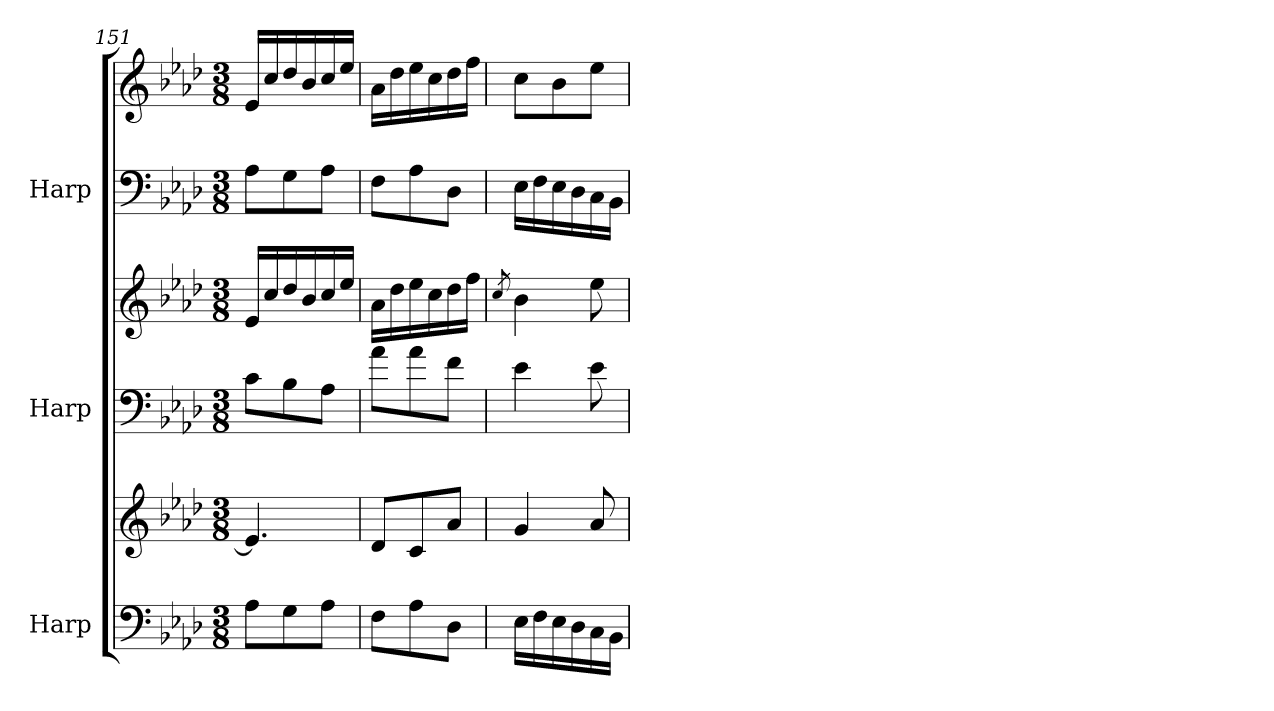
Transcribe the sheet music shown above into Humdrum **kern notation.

**kern	**kern	**kern	**kern	**kern	**kern
*part3	*part3	*part2	*part2	*part1	*part1
*staff6	*staff5	*staff4	*staff3	*staff2	*staff1
*I"Harp	*	*I"Harp	*	*I"Harp	*
*I'Hp	*	*I'Hp	*	*I'Hp	*
*clefF4	*clefG2	*clefF4	*clefG2	*clefF4	*clefG2
*k[b-e-a-d-]	*k[b-e-a-d-]	*k[b-e-a-d-]	*k[b-e-a-d-]	*k[b-e-a-d-]	*k[b-e-a-d-]
*M3/8	*M3/8	*M3/8	*M3/8	*M3/8	*M3/8
=151	=151	=151	=151	=151	=151
8A-\L	4.e-/]	8c\L	16e-/LL	8A-\L	16e-/LL
.	.	.	16cc/	.	16cc/
8G\	.	8B-\	16dd-/	8G\	16dd-/
.	.	.	16b-/	.	16b-/
8A-\J	.	8A-\J	16cc/	8A-\J	16cc/
.	.	.	16ee-/JJ	.	16ee-/JJ
=152	=152	=152	=152	=152	=152
8F\L	8d-/L	8a-\L	16a-\LL	8F\L	16a-\LL
.	.	.	16dd-\	.	16dd-\
8A-\	8c/	8a-\	16ee-\	8A-\	16ee-\
.	.	.	16cc\	.	16cc\
8D-\J	8a-/J	8f\J	16dd-\	8D-\J	16dd-\
.	.	.	16ff\JJ	.	16ff\JJ
=153	=153	=153	=153	=153	=153
.	.	.	8qcc/	.	.
16E-\LL	4g/	4e-\	4b-\	16E-\LL	8cc\L
16F\	.	.	.	16F\	.
16E-\	.	.	.	16E-\	8b-\
16D-\	.	.	.	16D-\	.
16C\	8a-/	8e-\	8ee-\	16C\	8ee-\J
16BB-\JJ	.	.	.	16BB-\JJ	.
=	=	=	=	=	=
*-	*-	*-	*-	*-	*-
